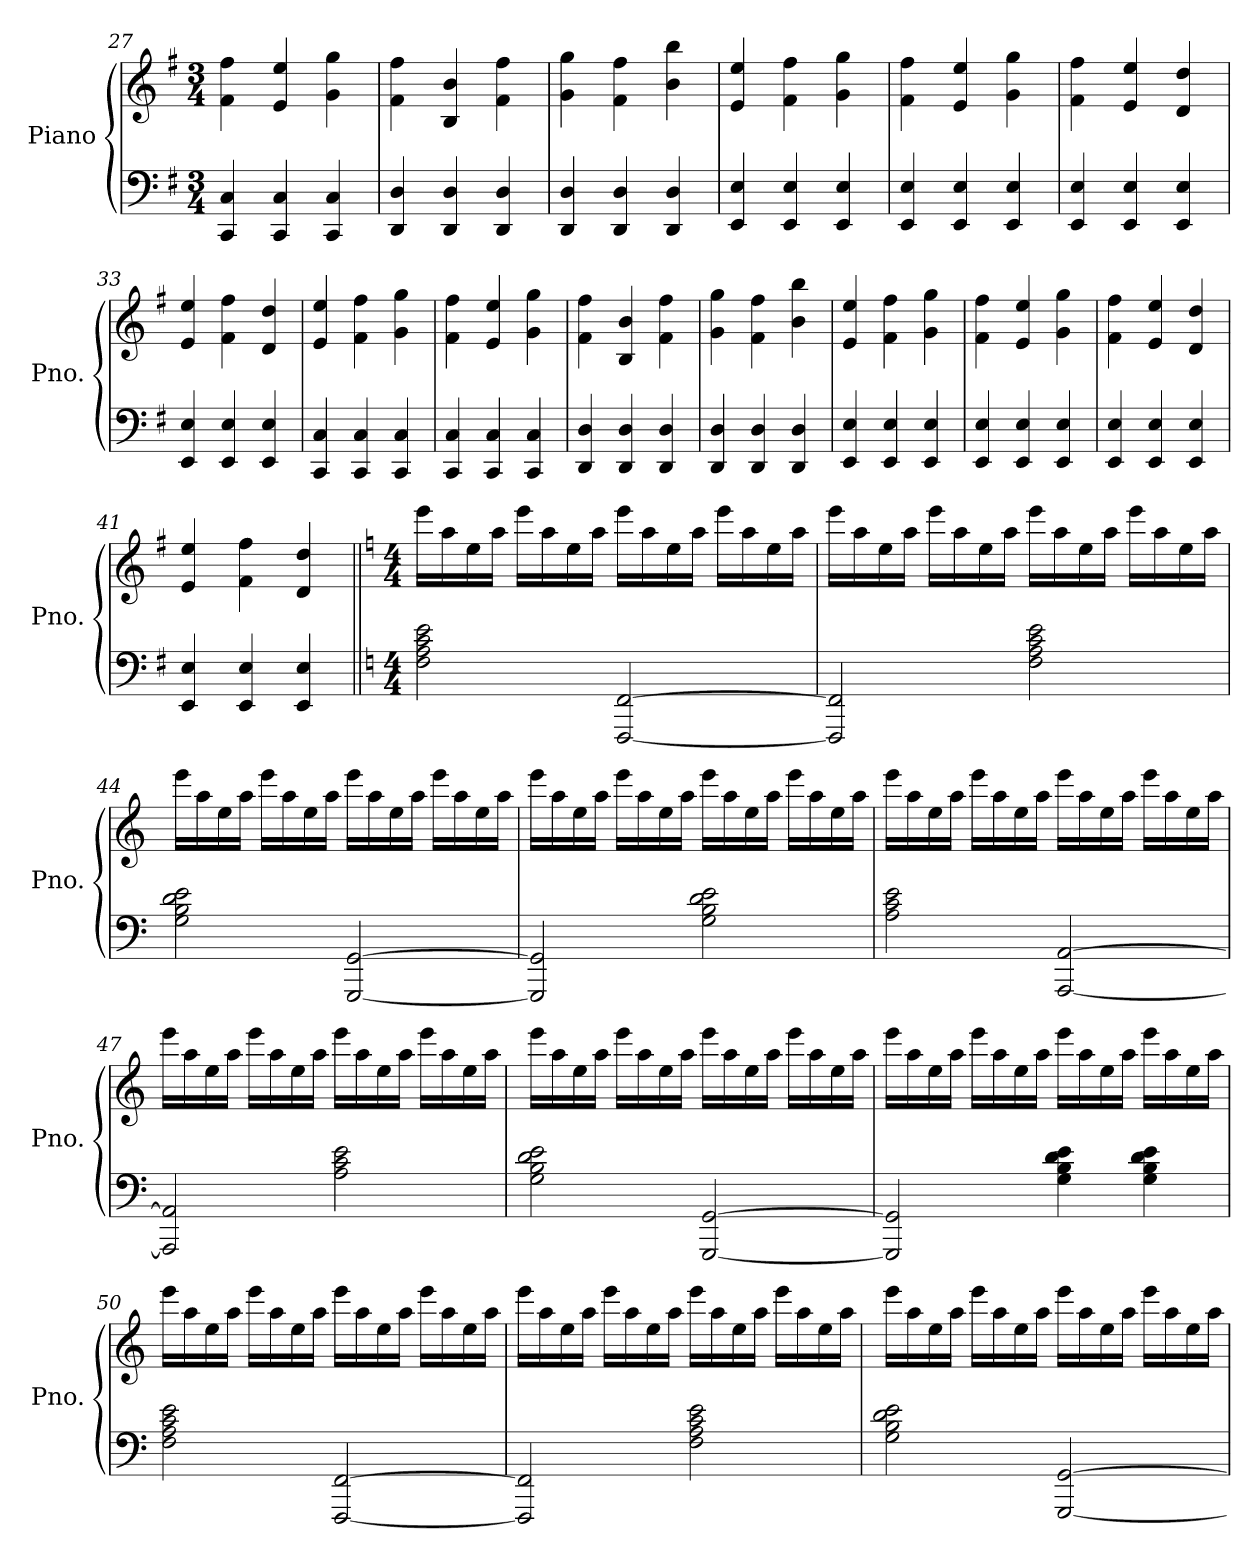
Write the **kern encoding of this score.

**kern	**kern
*part1	*part1
*staff2	*staff1
*I"Piano	*
*I'Pno.	*
*clefF4	*clefG2
*k[f#]	*k[f#]
*M3/4	*M3/4
=27	=27
4CC/ 4C/	4f#\ 4ff#\
4CC/ 4C/	4e/ 4ee/
4CC/ 4C/	4g\ 4gg\
=28	=28
4DD/ 4D/	4f#\ 4ff#\
4DD/ 4D/	4B/ 4b/
4DD/ 4D/	4f#\ 4ff#\
=29	=29
4DD/ 4D/	4g\ 4gg\
4DD/ 4D/	4f#\ 4ff#\
4DD/ 4D/	4b\ 4bb\
=30	=30
4EE/ 4E/	4e/ 4ee/
4EE/ 4E/	4f#\ 4ff#\
4EE/ 4E/	4g\ 4gg\
!!LO:LB:g=z
=31	=31
4EE/ 4E/	4f#\ 4ff#\
4EE/ 4E/	4e/ 4ee/
4EE/ 4E/	4g\ 4gg\
=32	=32
4EE/ 4E/	4f#\ 4ff#\
4EE/ 4E/	4e/ 4ee/
4EE/ 4E/	4d/ 4dd/
=33	=33
4EE/ 4E/	4e/ 4ee/
4EE/ 4E/	4f#\ 4ff#\
4EE/ 4E/	4d/ 4dd/
=34	=34
4CC/ 4C/	4e/ 4ee/
4CC/ 4C/	4f#\ 4ff#\
4CC/ 4C/	4g\ 4gg\
=35	=35
4CC/ 4C/	4f#\ 4ff#\
4CC/ 4C/	4e/ 4ee/
4CC/ 4C/	4g\ 4gg\
=36	=36
4DD/ 4D/	4f#\ 4ff#\
4DD/ 4D/	4B/ 4b/
4DD/ 4D/	4f#\ 4ff#\
=37	=37
4DD/ 4D/	4g\ 4gg\
4DD/ 4D/	4f#\ 4ff#\
4DD/ 4D/	4b\ 4bb\
=38	=38
4EE/ 4E/	4e/ 4ee/
4EE/ 4E/	4f#\ 4ff#\
4EE/ 4E/	4g\ 4gg\
=39	=39
4EE/ 4E/	4f#\ 4ff#\
4EE/ 4E/	4e/ 4ee/
4EE/ 4E/	4g\ 4gg\
!!LO:LB:g=z
=40	=40
4EE/ 4E/	4f#\ 4ff#\
4EE/ 4E/	4e/ 4ee/
4EE/ 4E/	4d/ 4dd/
=41	=41
4EE/ 4E/	4e/ 4ee/
4EE/ 4E/	4f#\ 4ff#\
4EE/ 4E/	4d/ 4dd/
=42||	=42||
*k[]	*k[]
*M4/4	*M4/4
2F\ 2A\ 2c\ 2e\	16eee\LL
.	16aa\
.	16ee\
.	16aa\JJ
.	16eee\LL
.	16aa\
.	16ee\
.	16aa\JJ
[2FFF/ [2FF/	16eee\LL
.	16aa\
.	16ee\
.	16aa\JJ
.	16eee\LL
.	16aa\
.	16ee\
.	16aa\JJ
!!LO:LB:g=z
=43	=43
2FFF/] 2FF/]	16eee\LL
.	16aa\
.	16ee\
.	16aa\JJ
.	16eee\LL
.	16aa\
.	16ee\
.	16aa\JJ
2F\ 2A\ 2c\ 2e\	16eee\LL
.	16aa\
.	16ee\
.	16aa\JJ
.	16eee\LL
.	16aa\
.	16ee\
.	16aa\JJ
=44	=44
2G\ 2B\ 2d\ 2e\	16eee\LL
.	16aa\
.	16ee\
.	16aa\JJ
.	16eee\LL
.	16aa\
.	16ee\
.	16aa\JJ
[2GGG/ [2GG/	16eee\LL
.	16aa\
.	16ee\
.	16aa\JJ
.	16eee\LL
.	16aa\
.	16ee\
.	16aa\JJ
!!LO:LB:g=z
=45	=45
2GGG/] 2GG/]	16eee\LL
.	16aa\
.	16ee\
.	16aa\JJ
.	16eee\LL
.	16aa\
.	16ee\
.	16aa\JJ
2G\ 2B\ 2d\ 2e\	16eee\LL
.	16aa\
.	16ee\
.	16aa\JJ
.	16eee\LL
.	16aa\
.	16ee\
.	16aa\JJ
=46	=46
2A\ 2c\ 2e\	16eee\LL
.	16aa\
.	16ee\
.	16aa\JJ
.	16eee\LL
.	16aa\
.	16ee\
.	16aa\JJ
[2AAA/ [2AA/	16eee\LL
.	16aa\
.	16ee\
.	16aa\JJ
.	16eee\LL
.	16aa\
.	16ee\
.	16aa\JJ
!!LO:PB:g=z
=47	=47
2AAA/] 2AA/]	16eee\LL
.	16aa\
.	16ee\
.	16aa\JJ
.	16eee\LL
.	16aa\
.	16ee\
.	16aa\JJ
2A\ 2c\ 2e\	16eee\LL
.	16aa\
.	16ee\
.	16aa\JJ
.	16eee\LL
.	16aa\
.	16ee\
.	16aa\JJ
=48	=48
2G\ 2B\ 2d\ 2e\	16eee\LL
.	16aa\
.	16ee\
.	16aa\JJ
.	16eee\LL
.	16aa\
.	16ee\
.	16aa\JJ
[2GGG/ [2GG/	16eee\LL
.	16aa\
.	16ee\
.	16aa\JJ
.	16eee\LL
.	16aa\
.	16ee\
.	16aa\JJ
!!LO:LB:g=z
=49	=49
2GGG/] 2GG/]	16eee\LL
.	16aa\
.	16ee\
.	16aa\JJ
.	16eee\LL
.	16aa\
.	16ee\
.	16aa\JJ
4G\ 4B\ 4d\ 4e\	16eee\LL
.	16aa\
.	16ee\
.	16aa\JJ
4G\ 4B\ 4d\ 4e\	16eee\LL
.	16aa\
.	16ee\
.	16aa\JJ
=50	=50
2F\ 2A\ 2c\ 2e\	16eee\LL
.	16aa\
.	16ee\
.	16aa\JJ
.	16eee\LL
.	16aa\
.	16ee\
.	16aa\JJ
[2FFF/ [2FF/	16eee\LL
.	16aa\
.	16ee\
.	16aa\JJ
.	16eee\LL
.	16aa\
.	16ee\
.	16aa\JJ
!!LO:LB:g=z
=51	=51
2FFF/] 2FF/]	16eee\LL
.	16aa\
.	16ee\
.	16aa\JJ
.	16eee\LL
.	16aa\
.	16ee\
.	16aa\JJ
2F\ 2A\ 2c\ 2e\	16eee\LL
.	16aa\
.	16ee\
.	16aa\JJ
.	16eee\LL
.	16aa\
.	16ee\
.	16aa\JJ
=52	=52
2G\ 2B\ 2d\ 2e\	16eee\LL
.	16aa\
.	16ee\
.	16aa\JJ
.	16eee\LL
.	16aa\
.	16ee\
.	16aa\JJ
[2GGG/ [2GG/	16eee\LL
.	16aa\
.	16ee\
.	16aa\JJ
.	16eee\LL
.	16aa\
.	16ee\
.	16aa\JJ
=	=
*-	*-
